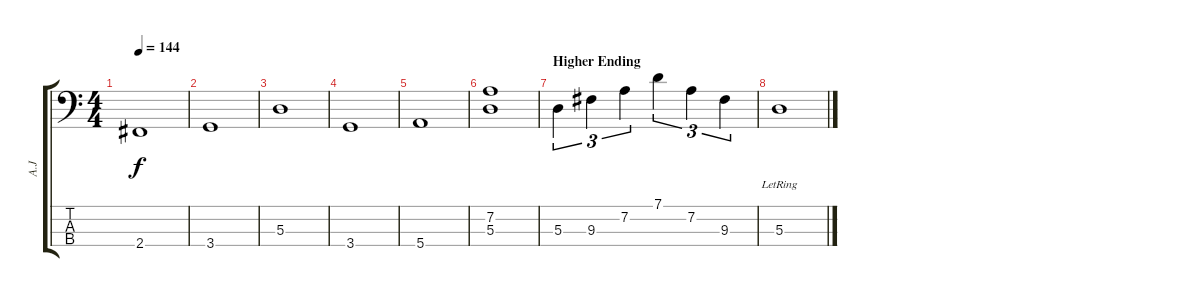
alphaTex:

\track ("A.J" "A.J") {instrument electricbassfinger}
\staff {score tabs}
\tuning (G2 D2 A1 E1) {hide}
\ts (4 4)
\tempo 144
\clef f4
\ks c
2.4.1{dy f} |
3.4.1 |
5.3.1 |
3.4.1 |
5.4.1 |
(7.2 5.3).1 |
\section ("" "Higher Ending")
5.3.4{tu (3 2)} 9.3.4{tu (3 2)} 7.2.4{tu (3 2)} 7.1.4{tu (3 2)} 7.2.4{tu (3 2)} 9.3.4{tu (3 2)} |
5.3{lr}.1
